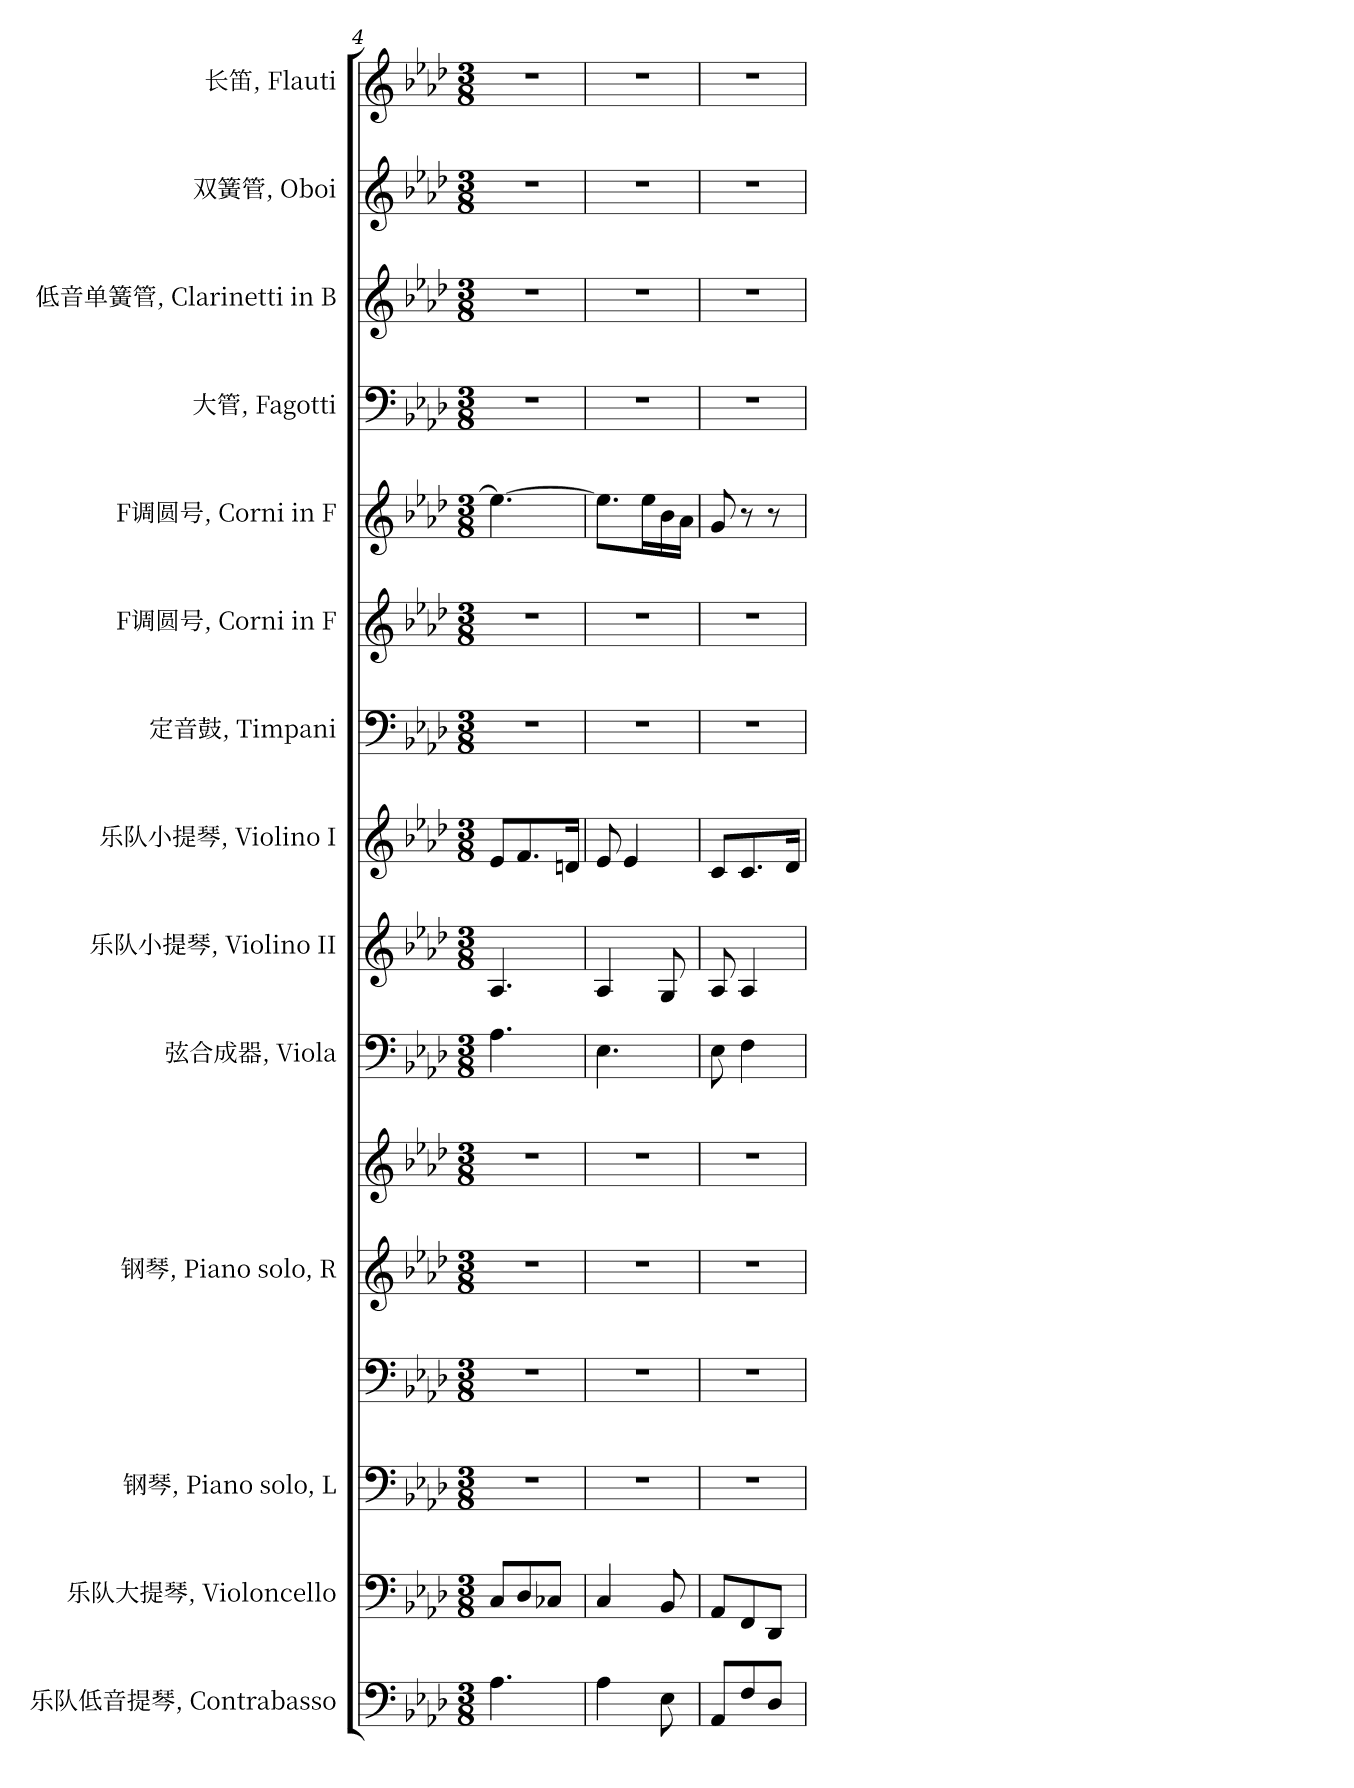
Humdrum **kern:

**kern	**kern	**kern	**kern	**kern	**kern	**kern	**kern	**kern	**kern	**kern	**kern	**kern	**kern	**kern	**kern
*part14	*part13	*part12	*part12	*part11	*part11	*part10	*part9	*part8	*part7	*part6	*part5	*part4	*part3	*part2	*part1
*staff16	*staff15	*staff14	*staff13	*staff12	*staff11	*staff10	*staff9	*staff8	*staff7	*staff6	*staff5	*staff4	*staff3	*staff2	*staff1
*I"乐队低音提琴, Contrabasso	*I"乐队大提琴, Violoncello	*I"钢琴, Piano solo, L	*	*I"钢琴, Piano solo, R	*	*I"弦合成器, Viola	*I"乐队小提琴, Violino II	*I"乐队小提琴, Violino I	*I"定音鼓, Timpani	*I"F调圆号, Corni in F	*I"F调圆号, Corni in F	*I"大管, Fagotti	*I"低音单簧管, Clarinetti in B	*I"双簧管, Oboi	*I"长笛, Flauti
*I'Cbs.	*	*I'Pno.	*	*I'Pno.	*	*	*	*	*I'Timp.	*	*	*	*	*I'Ob.	*I'Fl.
*clefF4	*clefF4	*clefF4	*clefF4	*clefG2	*clefG2	*clefF4	*clefG2	*clefG2	*clefF4	*clefG2	*clefG2	*clefF4	*clefG2	*clefG2	*clefG2
*ITrd7c12	*	*	*	*	*	*	*	*	*	*ITrd4c7	*ITrd4c7	*	*ITrd1c2	*	*
*k[b-e-a-d-]	*k[b-e-a-d-]	*k[b-e-a-d-]	*k[b-e-a-d-]	*k[b-e-a-d-]	*k[b-e-a-d-]	*k[b-e-a-d-]	*k[b-e-a-d-]	*k[b-e-a-d-]	*k[b-e-a-d-]	*k[b-e-a-d-g-]	*k[b-e-a-d-g-]	*k[b-e-a-d-]	*k[b-e-a-d-g-c-]	*k[b-e-a-d-]	*k[b-e-a-d-]
*M3/8	*M3/8	*M3/8	*M3/8	*M3/8	*M3/8	*M3/8	*M3/8	*M3/8	*M3/8	*M3/8	*M3/8	*M3/8	*M3/8	*M3/8	*M3/8
*MM25	*MM25	*MM25	*MM25	*MM25	*MM25	*MM25	*MM25	*MM25	*MM25	*MM25	*MM25	*MM25	*MM25	*MM25	*MM25
=4	=4	=4	=4	=4	=4	=4	=4	=4	=4	=4	=4	=4	=4	=4	=4
4.AA-\	8C/L	4.r	4.r	4.r	4.r	4.A-\	4.A-/	8e-/L	4.r	4.r	4.a-\_	4.r	4.r	4.r	4.r
.	8D-/	.	.	.	.	.	.	8.f/	.	.	.	.	.	.	.
.	8C-X/J	.	.	.	.	.	.	.	.	.	.	.	.	.	.
.	.	.	.	.	.	.	.	16dn/Jk	.	.	.	.	.	.	.
=5	=5	=5	=5	=5	=5	=5	=5	=5	=5	=5	=5	=5	=5	=5	=5
*	*	*	*	*	*	*	*	*	*	*	*	*	*	*	*MM25
4AA-\	4C/	4.r	4.r	4.r	4.r	4.E-\	4A-/	8e-/	4.r	4.r	8.a-\L]	4.r	4.r	4.r	4.r
.	.	.	.	.	.	.	.	4e-/	.	.	.	.	.	.	.
.	.	.	.	.	.	.	.	.	.	.	16a-\L	.	.	.	.
8EE-\	8BB-/	.	.	.	.	.	8G/	.	.	.	16e-\	.	.	.	.
.	.	.	.	.	.	.	.	.	.	.	16d-\JJ	.	.	.	.
=6	=6	=6	=6	=6	=6	=6	=6	=6	=6	=6	=6	=6	=6	=6	=6
*	*	*	*	*	*	*	*	*	*	*	*	*	*	*	*MM25
8AAA-/L	8AA-/L	4.r	4.r	4.r	4.r	8E-\	8A-/	8c/L	4.r	4.r	8c/	4.r	4.r	4.r	4.r
8FF/	8FF/	.	.	.	.	4F\	4A-/	8.c/	.	.	8r	.	.	.	.
8DD-/J	8DD-/J	.	.	.	.	.	.	.	.	.	8r	.	.	.	.
.	.	.	.	.	.	.	.	16d-/Jk	.	.	.	.	.	.	.
=	=	=	=	=	=	=	=	=	=	=	=	=	=	=	=
*-	*-	*-	*-	*-	*-	*-	*-	*-	*-	*-	*-	*-	*-	*-	*-
